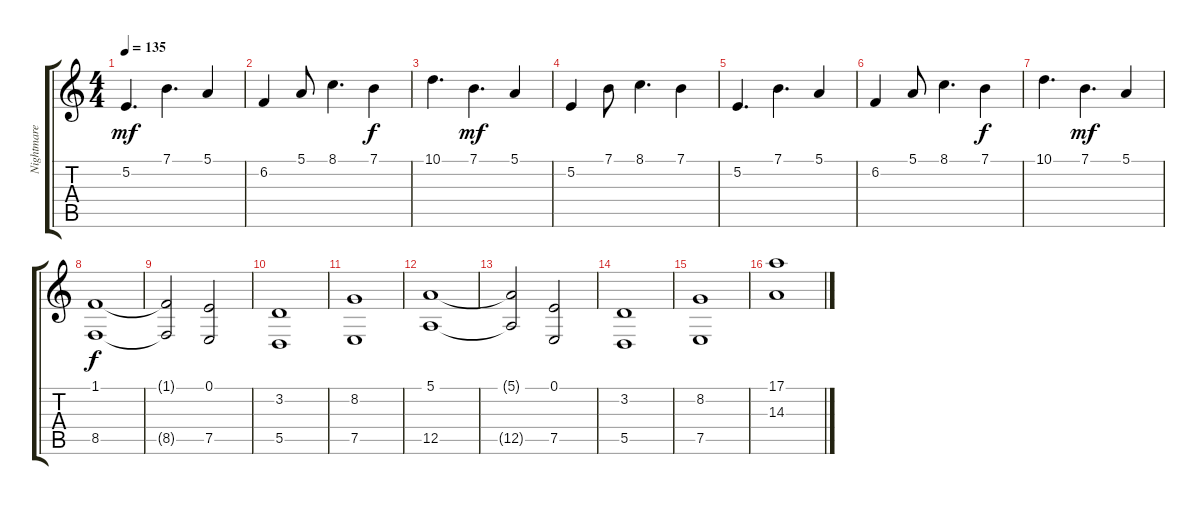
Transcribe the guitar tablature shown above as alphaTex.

\track ("Nightmare Industrie Synthétiseur 2" "Nightmare ") {instrument fx7echoes}
\staff {score tabs}
\tuning (E4 B3 G3 D3 A2 E2) {hide}
\ts (4 4)
\tempo 135
\clef g2
\ks c
5.2.4{d dy mf} 7.1.4{d} 5.1.4 |
6.2.4 5.1.8 8.1.4{d} 7.1.4{dy f} |
10.1.4{d} 7.1.4{d dy mf} 5.1.4 |
5.2.4 7.1.8 8.1.4{d} 7.1.4 |
5.2.4{d} 7.1.4{d} 5.1.4 |
6.2.4 5.1.8 8.1.4{d} 7.1.4{dy f} |
10.1.4{d} 7.1.4{d dy mf} 5.1.4 |
(1.1 8.5).1{dy f} |
(1.1{t} 8.5{t}).2 (0.1 7.5).2 |
(3.2 5.5).1 |
(8.2 7.5).1 |
(5.1 12.5).1 |
(5.1{t} 12.5{t}).2 (0.1 7.5).2 |
(3.2 5.5).1 |
(8.2 7.5).1 |
(17.1 14.3).1
